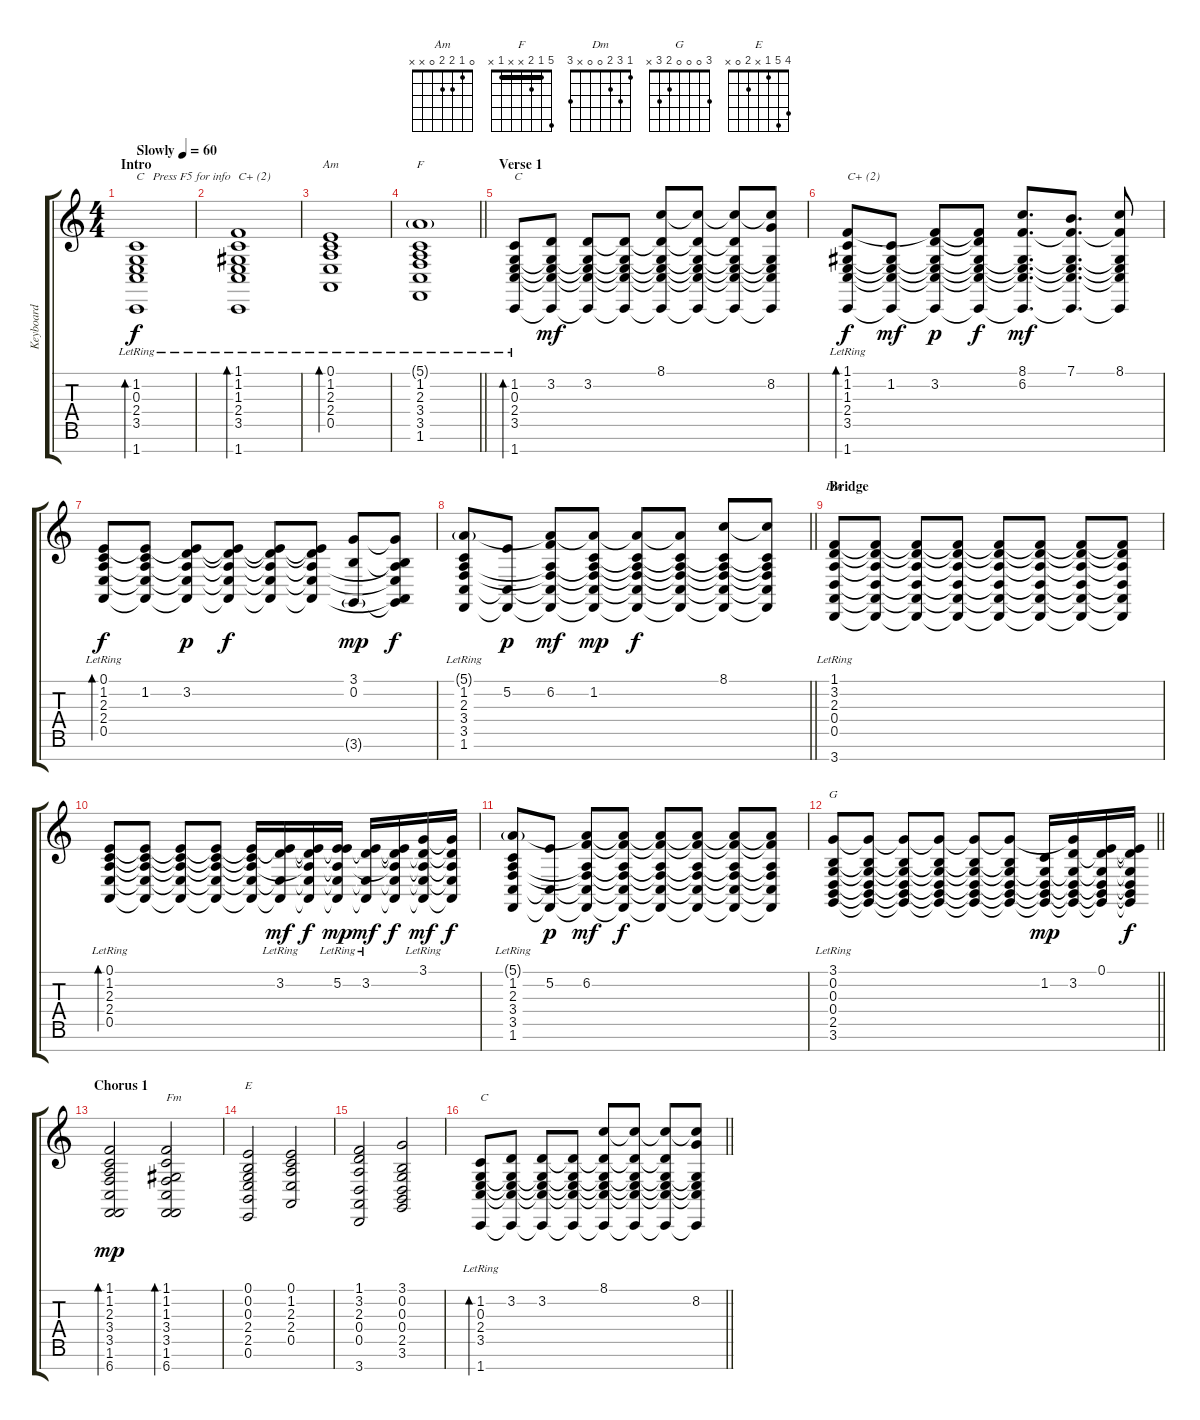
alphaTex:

\track ("Keyboard" "Keyboard") {instrument acousticgrandpiano}
\staff {score tabs}
\tuning (E4 B3 G3 D3 A2 E2 B1) {hide}
\chord ("Am" 0 1 2 2 0 x x)
\chord ("F" 5 1 2 x x 1 x) {barre 1}
\chord ("Dm" 1 3 2 0 0 x 3)
\chord ("G" 3 0 0 0 2 3 x)
\chord ("E" 4 5 1 x 2 0 x)
\ts (4 4)
\section ("" "Intro")
\tempo (60 "Slowly")
\clef g2
\ks c
(1.2{lr} 0.3{lr} 2.4{lr} 3.5{lr} 1.7{lr}).1{bd 30 txt "C   Press F5 for info" dy f instrument acousticgrandpiano} |
(1.1{lr} 1.2{lr} 1.3{lr} 2.4{lr} 3.5{lr} 1.7{lr}).1{bd 30 txt "C+ (2)"} |
(0.1{lr} 1.2{lr} 2.3{lr} 2.4{lr} 0.5{lr}).1{bd 30 ch "Am"} |
\barLineRight lightlight
(5.1{g lr} 1.2{lr} 2.3{lr} 3.4{lr} 3.5{lr} 1.6{lr}).1{ch "F"} |
\section ("" "Verse 1")
(1.2{lr} 0.3{lr} 2.4{lr} 3.5{lr} 1.7{lr}).8{bd 30 txt "C"} (3.2 0.3{t} 2.4{t} 3.5{t} 1.7{t}).8{dy mf} (3.2 0.3{t} 2.4{t} 3.5{t} 1.7{t}).8 (3.2{t} 0.3{t} 2.4{t} 3.5{t} 1.7{t}).8 (8.1 3.2{t} 0.3{t} 2.4{t} 3.5{t} 1.7{t}).8 (8.1{t} 3.2{t} 0.3{t} 2.4{t} 3.5{t} 1.7{t}).8 (8.1{t} 3.2{t} 0.3{t} 2.4{t} 3.5{t} 1.7{t}).8 (8.1{t} 8.2 0.3{t} 2.4{t} 3.5{t} 1.7{t}).8 |
(1.1{lr} 1.2{lr} 1.3{lr} 2.4{lr} 3.5{lr} 1.7{lr}).8{bd 30 txt "C+ (2)" dy f} (1.2 1.3{t} 2.4{t} 3.5{t} 1.7{t}).8{dy mf} (1.1{t} 3.2 1.3{t} 2.4{t} 3.5{t} 1.7{t}).8{dy p} (1.1{t} 3.2{t} 1.3{t} 2.4{t} 3.5{t} 1.7{t}).8{dy f} (8.1 6.2 1.3{t} 2.4{t} 3.5{t} 1.7{t}).8{d dy mf} (7.1 6.2{t} 1.3{t} 2.4{t} 3.5{t} 1.7{t}).8{d} (8.1 6.2{t} 1.3{t} 2.4{t} 3.5{t} 1.7{t}).8 |
(0.1{lr} 1.2{lr} 2.3{lr} 2.4{lr} 0.5{lr}).8{bd 30 dy f} (0.1{t} 1.2 2.3{t} 2.4{t} 0.5{t}).8 (0.1{t} 3.2 2.3{t} 2.4{t} 0.5{t}).8{dy p} (0.1{t} 3.2{t} 2.3{t} 2.4{t} 0.5{t}).8{dy f} (0.1{t} 3.2{t} 2.3{t} 2.4{t} 0.5{t}).8 (0.1{t} 3.2{t} 2.3{t} 2.4{t} 0.5{t}).8 (3.1 0.2 3.6{g}).8{dy mp} (3.1{t} 0.2{t} 2.3{t} 2.4{t} 0.5{t} 3.6{t}).8{dy f} |
\barLineRight lightlight
(5.1{g lr} 1.2{lr} 2.3{lr} 3.4{lr} 3.5{lr} 1.6{lr}).8 (5.2 3.5{t} 1.6{t}).8{dy p} (5.1{t} 6.2 2.3{t} 3.4{t} 3.5{t} 1.6{t}).8{dy mf} (5.1{t} 1.2 2.3{t} 3.4{t} 3.5{t} 1.6{t}).8{dy mp} (5.1{t} 1.2{t} 2.3{t} 3.4{t} 3.5{t} 1.6{t}).8{dy f} (5.1{t} 1.2{t} 2.3{t} 3.4{t} 3.5{t} 1.6{t}).8 (8.1 1.2{t} 2.3{t} 3.4{t} 3.5{t} 1.6{t}).8 (8.1{t} 1.2{t} 2.3{t} 3.4{t} 3.5{t} 1.6{t}).8 |
\section ("" "Bridge")
(1.1{lr} 3.2{lr} 2.3{lr} 0.4{lr} 0.5{lr} 3.7{lr}).8{ch "Dm"} (1.1{t} 3.2{t} 2.3{t} 0.4{t} 0.5{t} 3.7{t}).8 (1.1{t} 3.2{t} 2.3{t} 0.4{t} 0.5{t} 3.7{t}).8 (1.1{t} 3.2{t} 2.3{t} 0.4{t} 0.5{t} 3.7{t}).8 (1.1{t} 3.2{t} 2.3{t} 0.4{t} 0.5{t} 3.7{t}).8 (1.1{t} 3.2{t} 2.3{t} 0.4{t} 0.5{t} 3.7{t}).8 (1.1{t} 3.2{t} 2.3{t} 0.4{t} 0.5{t} 3.7{t}).8 (1.1{t} 3.2{t} 2.3{t} 0.4{t} 0.5{t} 3.7{t}).8 |
(0.1{lr} 1.2{lr} 2.3{lr} 2.4{lr} 0.5{lr}).8{bd 30} (0.1{t} 1.2{t} 2.3{t} 2.4{t} 0.5{t}).8 (0.1{t} 1.2{t} 2.3{t} 2.4{t} 0.5{t}).8 (0.1{t} 1.2{t} 2.3{t} 2.4{t} 0.5{t}).8 (0.1{t} 1.2{t} 2.3{t} 2.4{t} 0.5{t}).16 (0.1{t} 3.2{lr} 2.4{t} 0.5{t}).16{dy mf} (0.1{t} 3.2{t} 2.3{t} 2.4{t} 0.5{t}).16{dy f} (0.1{t} 5.2{lr} 2.3{t} 2.4{t} 0.5{t}).16{dy mp} (0.1{t} 3.2{lr} 2.4{t} 0.5{t}).16{dy mf} (0.1{t} 3.2{t} 2.3{t} 2.4{t} 0.5{t}).16{dy f} (3.1{lr} 3.2{t} 2.3{t} 2.4{t} 0.5{t}).16{dy mf} (3.1{t} 3.2{t} 2.3{t} 2.4{t} 0.5{t}).16{dy f} |
(5.1{g lr} 1.2{lr} 2.3{lr} 3.4{lr} 3.5{lr} 1.6{lr}).8 (5.2 3.5{t} 1.6{t}).8{dy p} (5.1{t} 6.2 2.3{t} 3.4{t} 3.5{t} 1.6{t}).8{dy mf} (5.1{t} 6.2{t} 2.3{t} 3.4{t} 3.5{t} 1.6{t}).8{dy f} (5.1{t} 6.2{t} 2.3{t} 3.4{t} 3.5{t} 1.6{t}).8 (5.1{t} 6.2{t} 2.3{t} 3.4{t} 3.5{t} 1.6{t}).8 (5.1{t} 6.2{t} 2.3{t} 3.4{t} 3.5{t} 1.6{t}).8 (5.1{t} 6.2{t} 2.3{t} 3.4{t} 3.5{t} 1.6{t}).8 |
\barLineRight lightlight
(3.1{lr} 0.2{lr} 0.3{lr} 0.4{lr} 2.5{lr} 3.6{lr}).8{ch "G"} (3.1{t} 0.2{t} 0.3{t} 0.4{t} 2.5{t} 3.6{t}).8 (3.1{t} 0.2{t} 0.3{t} 0.4{t} 2.5{t} 3.6{t}).8 (3.1{t} 0.2{t} 0.3{t} 0.4{t} 2.5{t} 3.6{t}).8 (3.1{t} 0.2{t} 0.3{t} 0.4{t} 2.5{t} 3.6{t}).8 (3.1{t} 0.2{t} 0.3{t} 0.4{t} 2.5{t} 3.6{t}).8 (1.2 0.3{t} 0.4{t} 2.5{t} 3.6{t}).16{dy mp} (3.1{t} 3.2 0.3{t} 0.4{t} 2.5{t} 3.6{t}).16 (0.1 3.2{t} 0.3{t} 0.4{t} 2.5{t} 3.6{t}).16 (0.1{t} 3.2{t} 0.3{t} 0.4{t} 2.5{t} 3.6{t}).16{dy f} |
\section ("" "Chorus 1")
(1.1 1.2 2.3 3.4 3.5 1.6 6.7).2{bd 30 dy mp} (1.1 1.2 1.3 3.4 3.5 1.6 6.7).2{bd 30 txt "Fm"} |
(0.1 0.2 0.3 2.4 2.5 0.6).2{ch "E"} (0.1 1.2 2.3 2.4 0.5).2 |
(1.1 3.2 2.3 0.4 0.5 3.7).2 (3.1 0.2 0.3 0.4 2.5 3.6).2 |
\barLineRight lightlight
(1.2{lr} 0.3{lr} 2.4{lr} 3.5{lr} 1.7{lr}).8{bd 30 txt "C"} (3.2 0.3{t} 2.4{t} 3.5{t} 1.7{t}).8 (3.2 0.3{t} 2.4{t} 3.5{t} 1.7{t}).8 (3.2{t} 0.3{t} 2.4{t} 3.5{t} 1.7{t}).8 (8.1 3.2{t} 0.3{t} 2.4{t} 3.5{t} 1.7{t}).8 (8.1{t} 3.2{t} 0.3{t} 2.4{t} 3.5{t} 1.7{t}).8 (8.1{t} 3.2{t} 0.3{t} 2.4{t} 3.5{t} 1.7{t}).8 (8.1{t} 8.2 0.3{t} 2.4{t} 3.5{t} 1.7{t}).8
